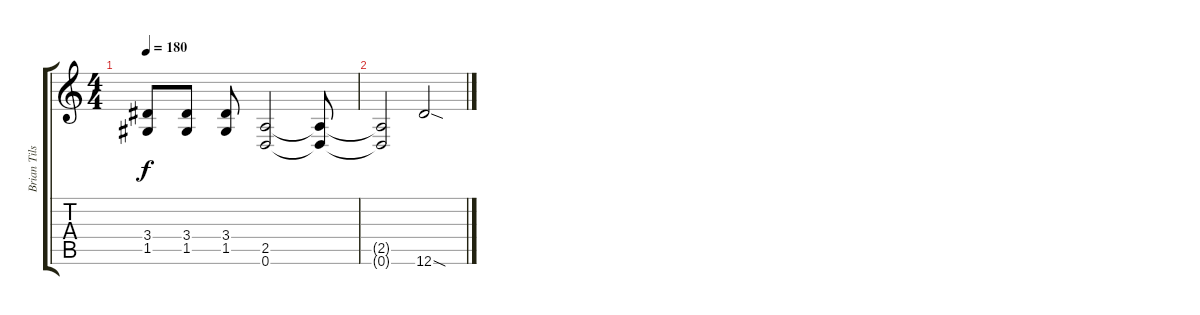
\track ("Brian Tilse" "Brian Tils") {instrument distortionguitar}
\staff {score tabs}
\tuning (D4 A3 F3 C3 G2 D2) {hide}
\ts (4 4)
\section ("" "")
\tempo 180
\clef g2
\ks c
(3.4 1.5).8{dy f} (3.4 1.5).8 (3.4 1.5).8 (2.5 0.6).2 (2.5{t} 0.6{t}).8 |
(2.5{t} 0.6{t}).2 12.6{sod}.2
